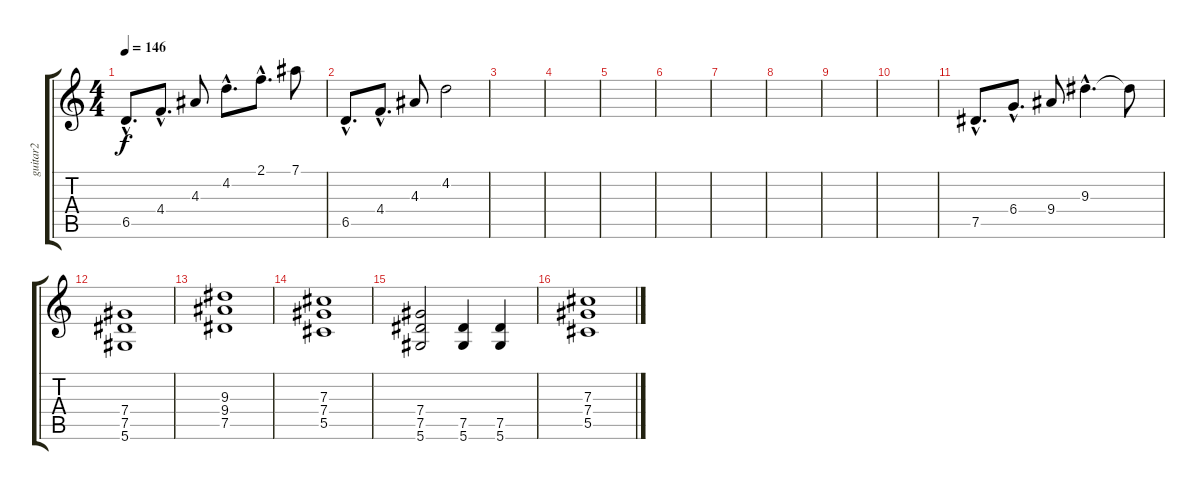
\track ("guitar2" "guitar2") {instrument overdrivenguitar}
\staff {score tabs}
\tuning (Eb4 Bb3 Gb3 Db3 Ab2 Eb2) {hide}
\ts (4 4)
\tempo 146
\clef g2
\ks c
6.5{hac}.8{d dy f} 4.4{hac}.8{d} 4.3.8 4.2{hac}.8{d} 2.1{hac}.8{d} 7.1.8 |
6.5{hac}.8{d} 4.4{hac}.8{d} 4.3.8 4.2.2 |
|
|
|
|
|
|
|
|
7.5{hac}.8{d} 6.4{hac}.8{d} 9.4.8 9.3{hac}.4{d} 9.3{t}.8 |
(7.4 7.5 5.6).1 |
(9.3 9.4 7.5).1 |
(7.3 7.4 5.5).1 |
(7.4 7.5 5.6).2 (7.5 5.6).4 (7.5 5.6).4 |
(7.3 7.4 5.5).1
